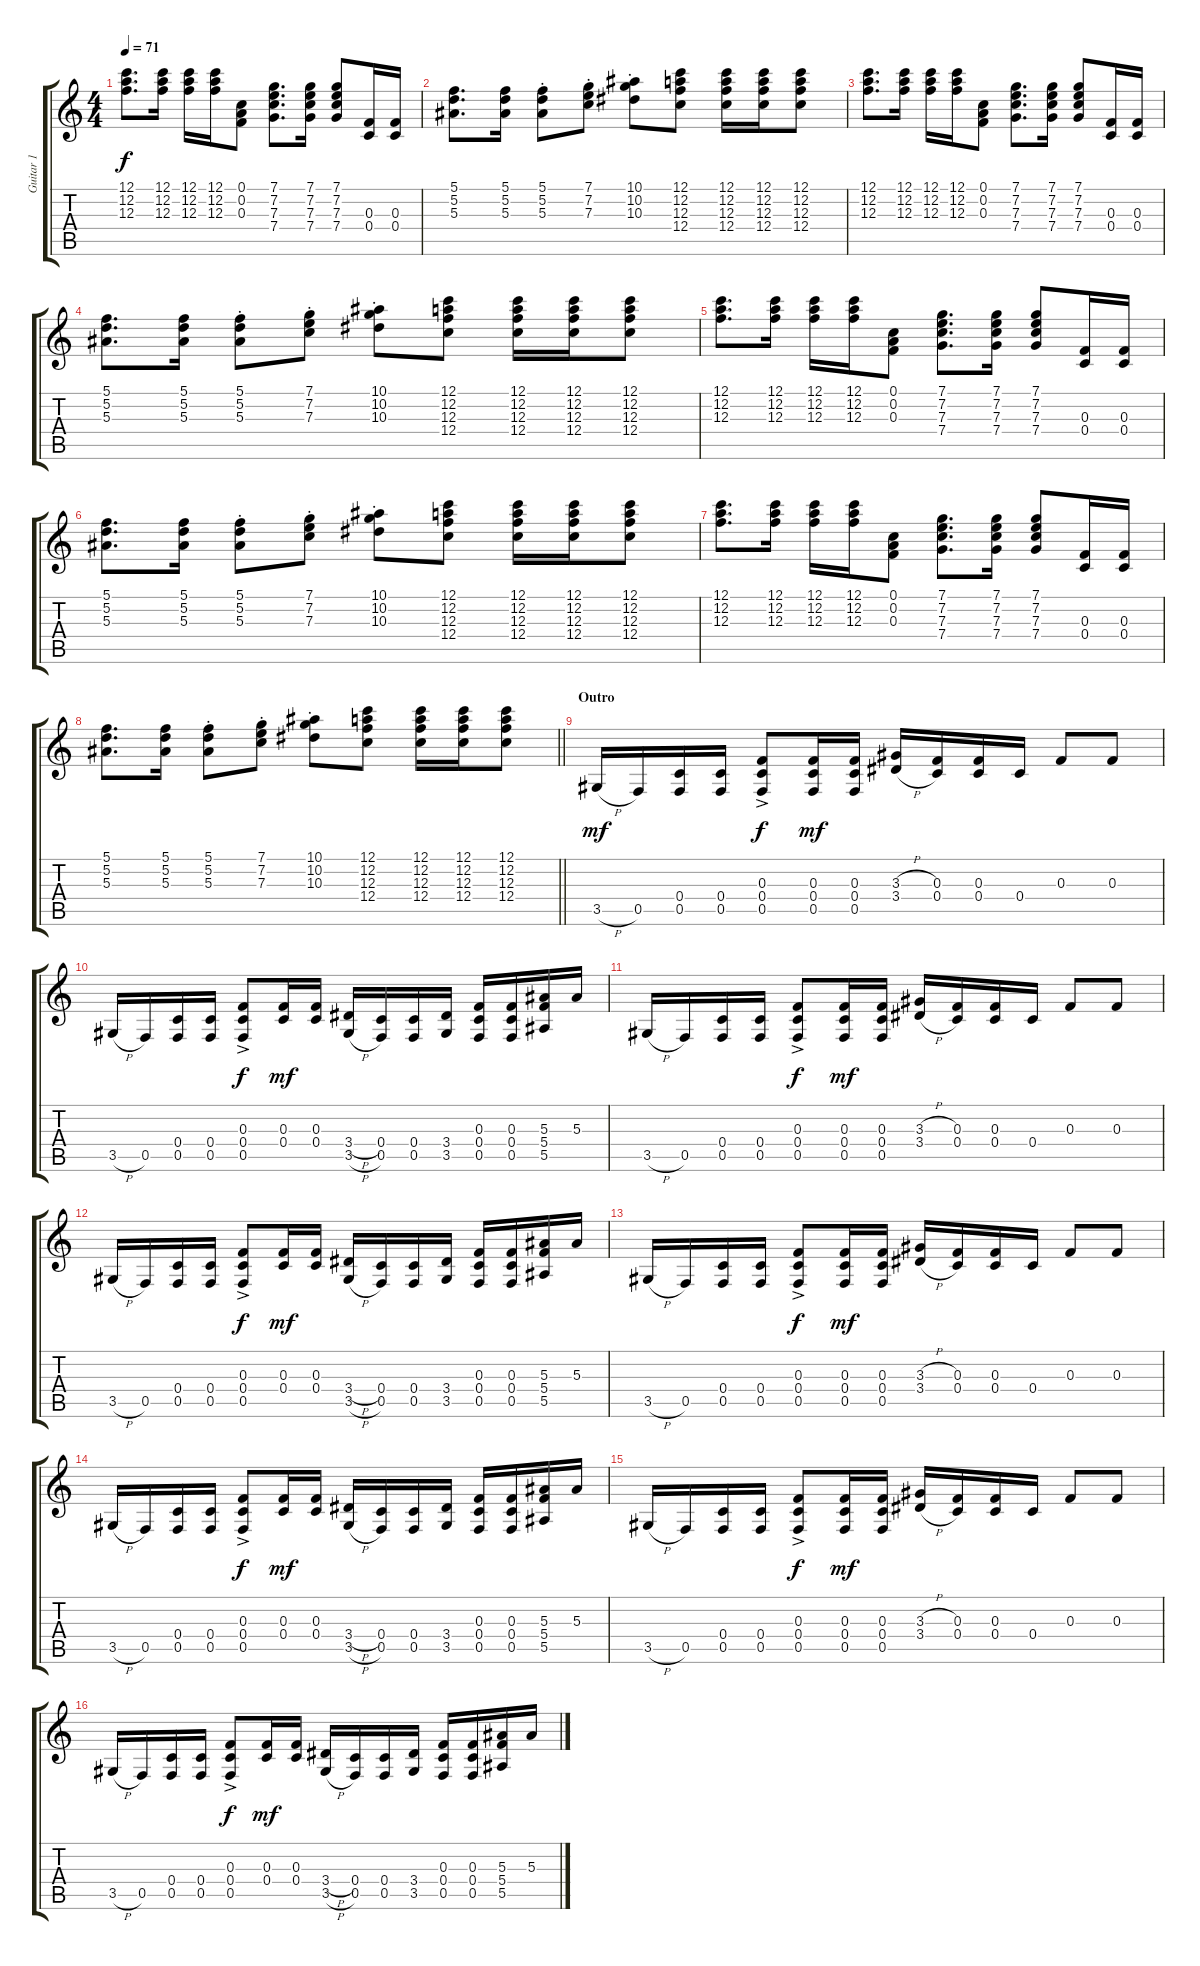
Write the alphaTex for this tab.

\track ("Guitar 1" "Guitar 1") {instrument electricguitarclean}
\staff {score tabs}
\tuning (C4 A3 F3 C3 F2 C2) {hide}
\ts (4 4)
\tempo 71
\clef g2
\ks c
(12.1 12.2 12.3).8{d dy f} (12.1 12.2 12.3).16 (12.1 12.2 12.3).16 (12.1 12.2 12.3).16 (0.1 0.2 0.3).8 (7.1 7.2 7.3 7.4).8{d} (7.1 7.2 7.3 7.4).16 (7.1 7.2 7.3 7.4).8 (0.3 0.4).16 (0.3 0.4).16 |
(5.1 5.2 5.3).8{d} (5.1 5.2 5.3).16 (5.1{st} 5.2{st} 5.3{st}).8 (7.1{st} 7.2{st} 7.3{st}).8 (10.1{st} 10.2{st} 10.3{st}).8 (12.1 12.2 12.3 12.4).8 (12.1 12.2 12.3 12.4).16 (12.1 12.2 12.3 12.4).16 (12.1 12.2 12.3 12.4).8 |
(12.1 12.2 12.3).8{d} (12.1 12.2 12.3).16 (12.1 12.2 12.3).16 (12.1 12.2 12.3).16 (0.1 0.2 0.3).8 (7.1 7.2 7.3 7.4).8{d} (7.1 7.2 7.3 7.4).16 (7.1 7.2 7.3 7.4).8 (0.3 0.4).16 (0.3 0.4).16 |
(5.1 5.2 5.3).8{d} (5.1 5.2 5.3).16 (5.1{st} 5.2{st} 5.3{st}).8 (7.1{st} 7.2{st} 7.3{st}).8 (10.1{st} 10.2{st} 10.3{st}).8 (12.1 12.2 12.3 12.4).8 (12.1 12.2 12.3 12.4).16 (12.1 12.2 12.3 12.4).16 (12.1 12.2 12.3 12.4).8 |
(12.1 12.2 12.3).8{d} (12.1 12.2 12.3).16 (12.1 12.2 12.3).16 (12.1 12.2 12.3).16 (0.1 0.2 0.3).8 (7.1 7.2 7.3 7.4).8{d} (7.1 7.2 7.3 7.4).16 (7.1 7.2 7.3 7.4).8 (0.3 0.4).16 (0.3 0.4).16 |
(5.1 5.2 5.3).8{d} (5.1 5.2 5.3).16 (5.1{st} 5.2{st} 5.3{st}).8 (7.1{st} 7.2{st} 7.3{st}).8 (10.1{st} 10.2{st} 10.3{st}).8 (12.1 12.2 12.3 12.4).8 (12.1 12.2 12.3 12.4).16 (12.1 12.2 12.3 12.4).16 (12.1 12.2 12.3 12.4).8 |
(12.1 12.2 12.3).8{d} (12.1 12.2 12.3).16 (12.1 12.2 12.3).16 (12.1 12.2 12.3).16 (0.1 0.2 0.3).8 (7.1 7.2 7.3 7.4).8{d} (7.1 7.2 7.3 7.4).16 (7.1 7.2 7.3 7.4).8 (0.3 0.4).16 (0.3 0.4).16 |
\barLineRight lightlight
(5.1 5.2 5.3).8{d} (5.1 5.2 5.3).16 (5.1{st} 5.2{st} 5.3{st}).8 (7.1{st} 7.2{st} 7.3{st}).8 (10.1{st} 10.2{st} 10.3{st}).8 (12.1 12.2 12.3 12.4).8 (12.1 12.2 12.3 12.4).16 (12.1 12.2 12.3 12.4).16 (12.1 12.2 12.3 12.4).8 |
\section ("" "Outro")
3.5{h}.16{dy mf} 0.5.16 (0.4 0.5).16 (0.4 0.5).16 (0.3{ac} 0.4{ac} 0.5{ac}).8{dy f} (0.3 0.4 0.5).16{dy mf} (0.3 0.4 0.5).16 (3.3{h} 3.4{h}).16 (0.3 0.4).16 (0.3 0.4).16 0.4.16 0.3.8 0.3.8 |
3.5{h}.16 0.5.16 (0.4 0.5).16 (0.4 0.5).16 (0.3{ac} 0.4{ac} 0.5{ac}).8{dy f} (0.3 0.4).16{dy mf} (0.3 0.4).16 (3.4{h} 3.5{h}).16 (0.4 0.5).16 (0.4 0.5).16 (3.4 3.5).16 (0.3 0.4 0.5).16 (0.3 0.4 0.5).16 (5.3 5.4 5.5).16 5.3.16 |
3.5{h}.16 0.5.16 (0.4 0.5).16 (0.4 0.5).16 (0.3{ac} 0.4{ac} 0.5{ac}).8{dy f} (0.3 0.4 0.5).16{dy mf} (0.3 0.4 0.5).16 (3.3{h} 3.4{h}).16 (0.3 0.4).16 (0.3 0.4).16 0.4.16 0.3.8 0.3.8 |
3.5{h}.16 0.5.16 (0.4 0.5).16 (0.4 0.5).16 (0.3{ac} 0.4{ac} 0.5{ac}).8{dy f} (0.3 0.4).16{dy mf} (0.3 0.4).16 (3.4{h} 3.5{h}).16 (0.4 0.5).16 (0.4 0.5).16 (3.4 3.5).16 (0.3 0.4 0.5).16 (0.3 0.4 0.5).16 (5.3 5.4 5.5).16 5.3.16 |
3.5{h}.16 0.5.16 (0.4 0.5).16 (0.4 0.5).16 (0.3{ac} 0.4{ac} 0.5{ac}).8{dy f} (0.3 0.4 0.5).16{dy mf} (0.3 0.4 0.5).16 (3.3{h} 3.4{h}).16 (0.3 0.4).16 (0.3 0.4).16 0.4.16 0.3.8 0.3.8 |
3.5{h}.16 0.5.16 (0.4 0.5).16 (0.4 0.5).16 (0.3{ac} 0.4{ac} 0.5{ac}).8{dy f} (0.3 0.4).16{dy mf} (0.3 0.4).16 (3.4{h} 3.5{h}).16 (0.4 0.5).16 (0.4 0.5).16 (3.4 3.5).16 (0.3 0.4 0.5).16 (0.3 0.4 0.5).16 (5.3 5.4 5.5).16 5.3.16 |
3.5{h}.16 0.5.16 (0.4 0.5).16 (0.4 0.5).16 (0.3{ac} 0.4{ac} 0.5{ac}).8{dy f} (0.3 0.4 0.5).16{dy mf} (0.3 0.4 0.5).16 (3.3{h} 3.4{h}).16 (0.3 0.4).16 (0.3 0.4).16 0.4.16 0.3.8 0.3.8 |
3.5{h}.16 0.5.16 (0.4 0.5).16 (0.4 0.5).16 (0.3{ac} 0.4{ac} 0.5{ac}).8{dy f} (0.3 0.4).16{dy mf} (0.3 0.4).16 (3.4{h} 3.5{h}).16 (0.4 0.5).16 (0.4 0.5).16 (3.4 3.5).16 (0.3 0.4 0.5).16 (0.3 0.4 0.5).16 (5.3 5.4 5.5).16 5.3.16
